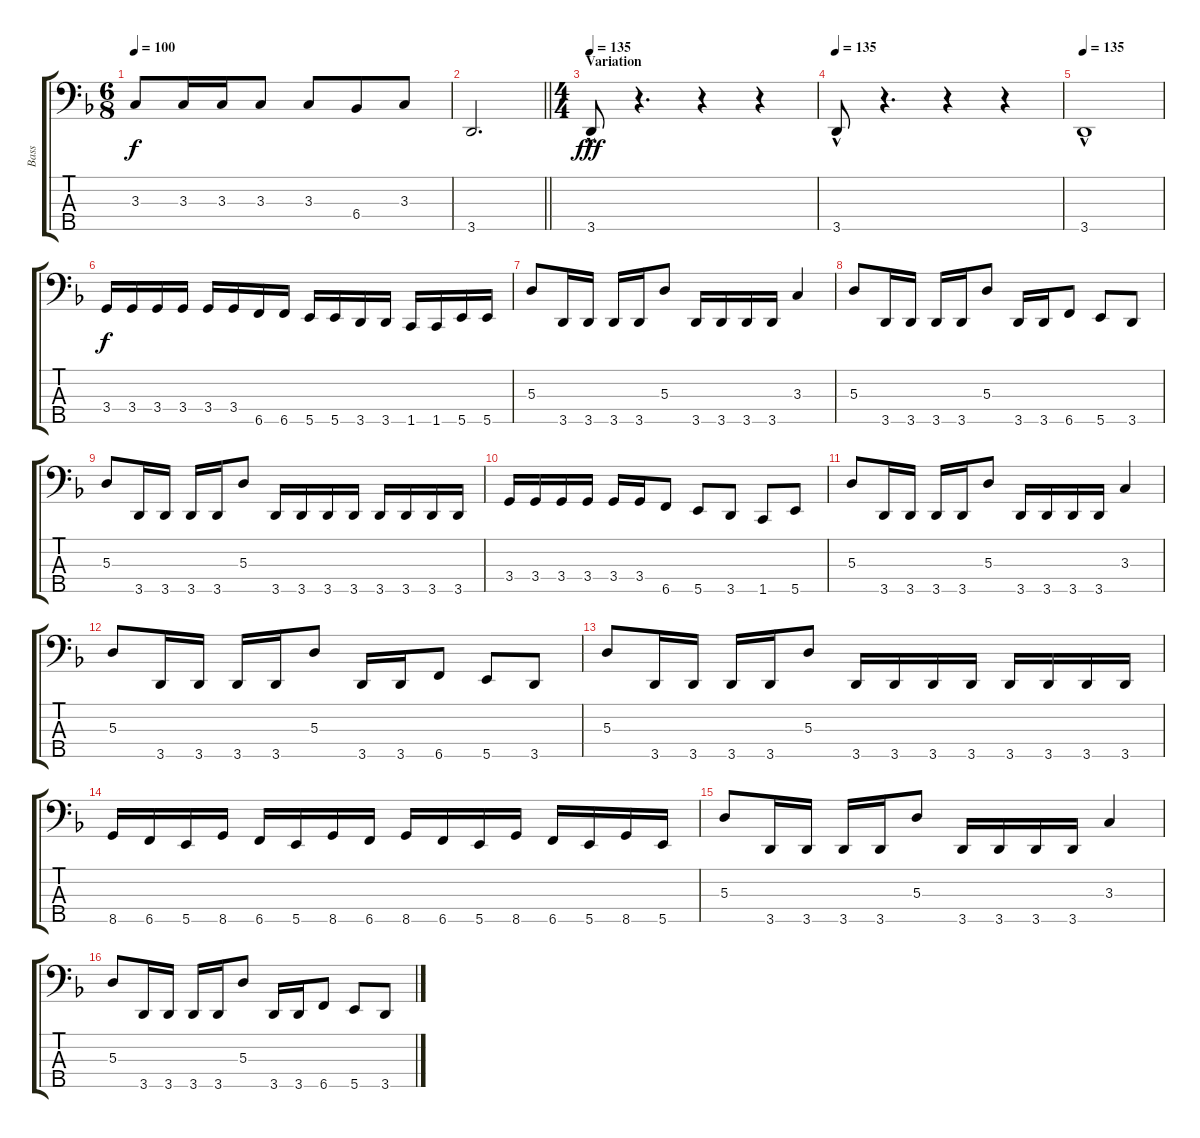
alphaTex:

\track ("Bass" "Bass") {instrument electricbassfinger}
\staff {score tabs}
\tuning (G2 D2 A1 E1 B0) {hide}
\ts (6 8)
\tempo 100
\clef f4
\ks dminor
3.3.8{dy f} 3.3.16 3.3.16 3.3.8 3.3.8 6.4.8 3.3.8 |
\barLineRight lightlight
3.5.2{d} |
\ts (4 4)
\section ("" "Variation")
\tempo 140
\tempo 135
3.5{hac}.8{dy fff} r.4{d} r.4 r.4 |
\tempo 135
3.5{hac}.8 r.4{d} r.4 r.4 |
\tempo 135
3.5{hac}.1 |
3.4.16{dy f} 3.4.16 3.4.16 3.4.16 3.4.16 3.4.16 6.5.16 6.5.16 5.5.16 5.5.16 3.5.16 3.5.16 1.5.16 1.5.16 5.5.16 5.5.16 |
5.3.8 3.5.16 3.5.16 3.5.16 3.5.16 5.3.8 3.5.16 3.5.16 3.5.16 3.5.16 3.3.4 |
5.3.8 3.5.16 3.5.16 3.5.16 3.5.16 5.3.8 3.5.16 3.5.16 6.5.8 5.5.8 3.5.8 |
5.3.8 3.5.16 3.5.16 3.5.16 3.5.16 5.3.8 3.5.16 3.5.16 3.5.16 3.5.16 3.5.16 3.5.16 3.5.16 3.5.16 |
3.4.16 3.4.16 3.4.16 3.4.16 3.4.16 3.4.16 6.5.8 5.5.8 3.5.8 1.5.8 5.5.8 |
5.3.8 3.5.16 3.5.16 3.5.16 3.5.16 5.3.8 3.5.16 3.5.16 3.5.16 3.5.16 3.3.4 |
5.3.8 3.5.16 3.5.16 3.5.16 3.5.16 5.3.8 3.5.16 3.5.16 6.5.8 5.5.8 3.5.8 |
5.3.8 3.5.16 3.5.16 3.5.16 3.5.16 5.3.8 3.5.16 3.5.16 3.5.16 3.5.16 3.5.16 3.5.16 3.5.16 3.5.16 |
8.5.16 6.5.16 5.5.16 8.5.16 6.5.16 5.5.16 8.5.16 6.5.16 8.5.16 6.5.16 5.5.16 8.5.16 6.5.16 5.5.16 8.5.16 5.5.16 |
5.3.8 3.5.16 3.5.16 3.5.16 3.5.16 5.3.8 3.5.16 3.5.16 3.5.16 3.5.16 3.3.4 |
5.3.8 3.5.16 3.5.16 3.5.16 3.5.16 5.3.8 3.5.16 3.5.16 6.5.8 5.5.8 3.5.8
